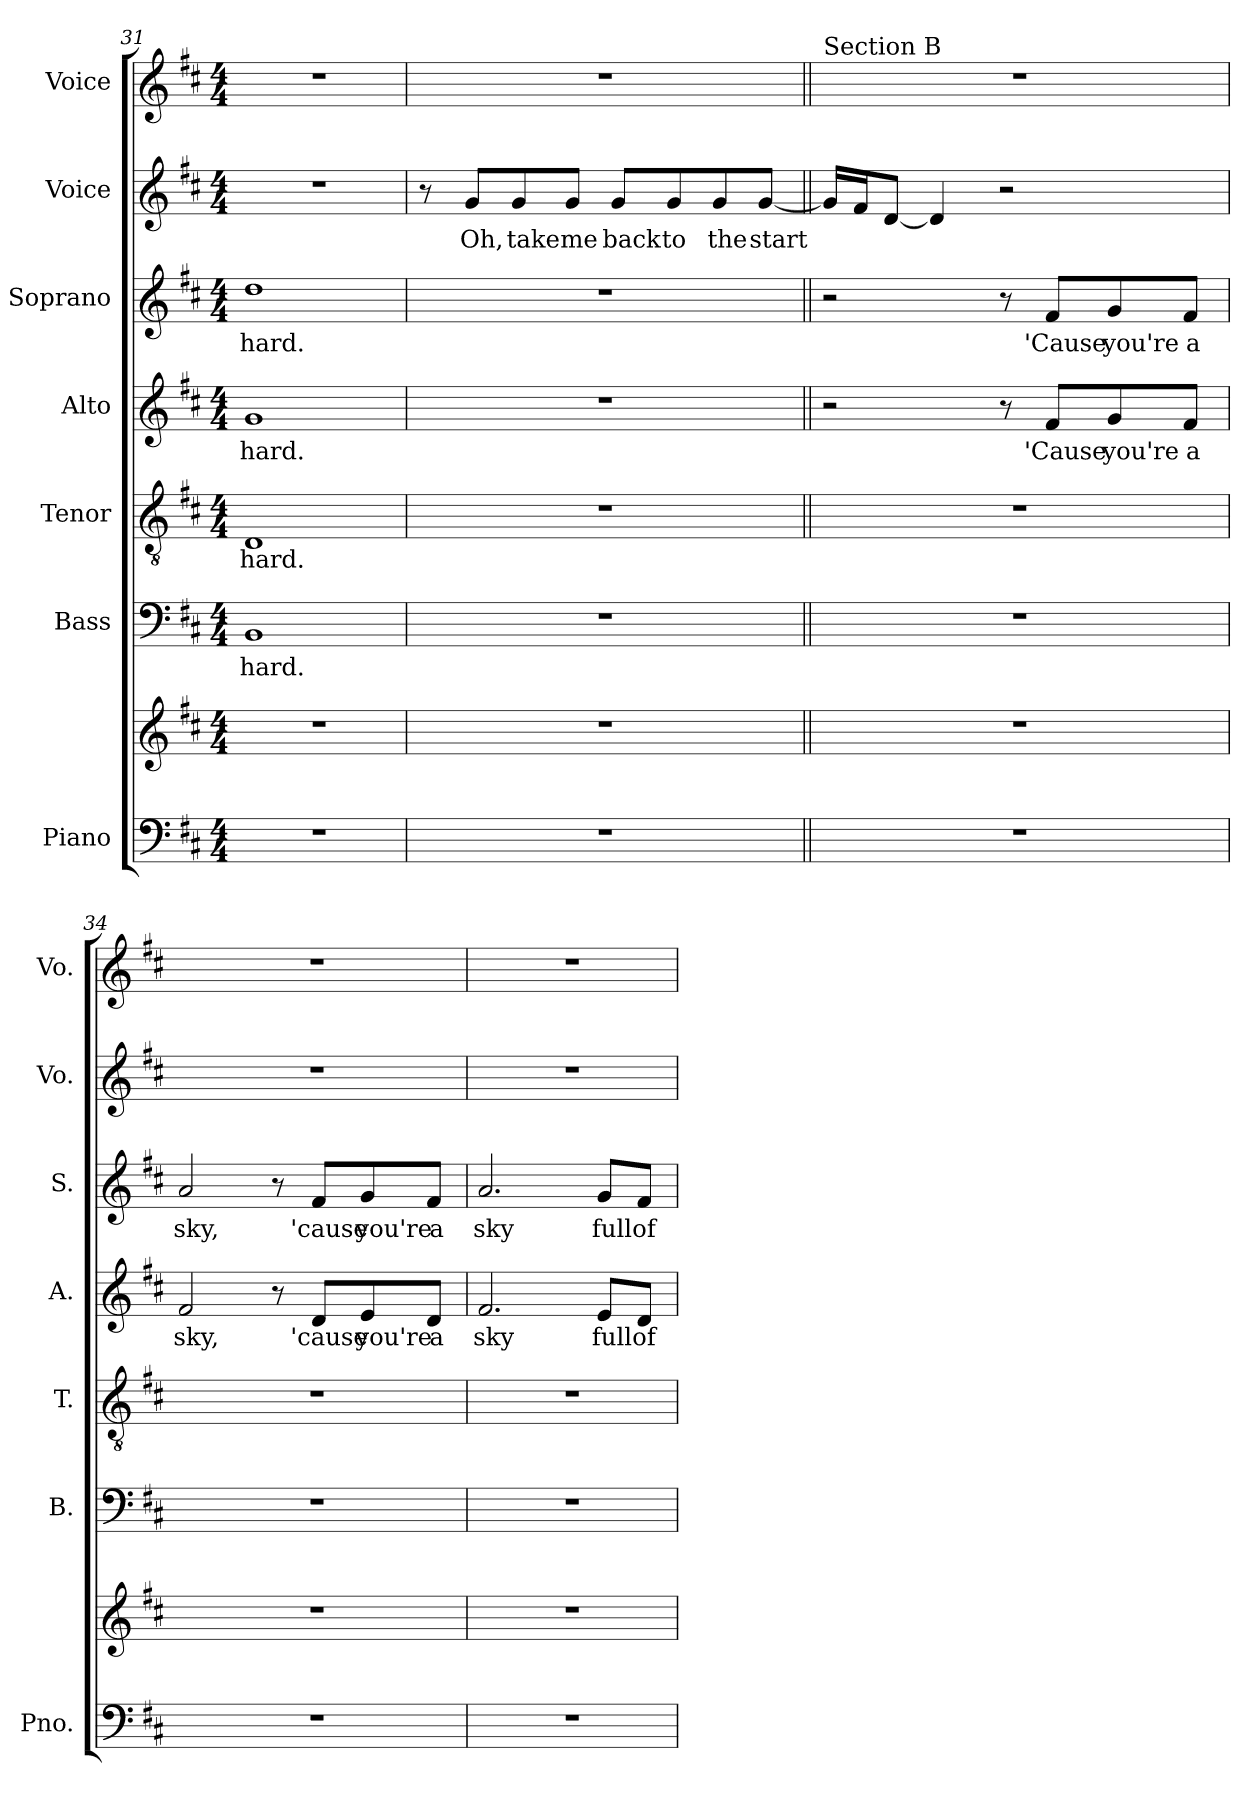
**kern	**kern	**kern	**text	**kern	**text	**kern	**text	**kern	**text	**kern	**text	**kern
*part7	*part7	*part6	*part6	*part5	*part5	*part4	*part4	*part3	*part3	*part2	*part2	*part1
*staff8	*staff7	*staff6	*staff6	*staff5	*staff5	*staff4	*staff4	*staff3	*staff3	*staff2	*staff2	*staff1
*I"Piano	*	*I"Bass	*	*I"Tenor	*	*I"Alto	*	*I"Soprano	*	*I"Voice	*	*I"Voice
*I'Pno.	*	*I'B.	*	*I'T.	*	*I'A.	*	*I'S.	*	*I'Vo.	*	*I'Vo.
*clefF4	*clefG2	*clefF4	*	*clefGv2	*	*clefG2	*	*clefG2	*	*clefG2	*	*clefG2
*k[f#c#]	*k[f#c#]	*k[f#c#]	*	*k[f#c#]	*	*k[f#c#]	*	*k[f#c#]	*	*k[f#c#]	*	*k[f#c#]
*M4/4	*M4/4	*M4/4	*	*M4/4	*	*M4/4	*	*M4/4	*	*M4/4	*	*M4/4
=31	=31	=31	=31	=31	=31	=31	=31	=31	=31	=31	=31	=31
1r	1r	1BB	hard.	1D	hard.	1g	hard.	1dd	hard.	1r	.	1r
!!LO:LB:g=z
=32	=32	=32	=32	=32	=32	=32	=32	=32	=32	=32	=32	=32
1r	1r	1r	.	1r	.	1r	.	1r	.	8r	.	1r
.	.	.	.	.	.	.	.	.	.	8g/L	Oh,	.
.	.	.	.	.	.	.	.	.	.	8g/	take	.
.	.	.	.	.	.	.	.	.	.	8g/J	me	.
.	.	.	.	.	.	.	.	.	.	8g/L	back	.
.	.	.	.	.	.	.	.	.	.	8g/	to	.
.	.	.	.	.	.	.	.	.	.	8g/	the	.
.	.	.	.	.	.	.	.	.	.	[8g/J	start	.
=33||	=33||	=33||	=33||	=33||	=33||	=33||	=33||	=33||	=33||	=33||	=33||	=33||
*	*	*	*	*	*	*	*	*	*	*	*	*MM108
!	!	!	!	!	!	!	!	!	!	!	!	!LO:TX:a:t=Section B
1r	1r	1r	.	1r	.	2r	.	2r	.	16g/LL]	.	1r
.	.	.	.	.	.	.	.	.	.	16f#/J	.	.
.	.	.	.	.	.	.	.	.	.	[8d/J	.	.
.	.	.	.	.	.	.	.	.	.	4d/]	.	.
.	.	.	.	.	.	8r	.	8r	.	2r	.	.
.	.	.	.	.	.	8f#/L	'Cause	8f#/L	'Cause	.	.	.
.	.	.	.	.	.	8g/	you're	8g/	you're	.	.	.
.	.	.	.	.	.	8f#/J	a	8f#/J	a	.	.	.
=34	=34	=34	=34	=34	=34	=34	=34	=34	=34	=34	=34	=34
1r	1r	1r	.	1r	.	2f#/	sky,	2a/	sky,	1r	.	1r
.	.	.	.	.	.	8r	.	8r	.	.	.	.
.	.	.	.	.	.	8d/L	'cause	8f#/L	'cause	.	.	.
.	.	.	.	.	.	8e/	you're	8g/	you're	.	.	.
.	.	.	.	.	.	8d/J	a	8f#/J	a	.	.	.
=35	=35	=35	=35	=35	=35	=35	=35	=35	=35	=35	=35	=35
1r	1r	1r	.	1r	.	2.f#/	sky	2.a/	sky	1r	.	1r
.	.	.	.	.	.	8e/L	full	8g/L	full	.	.	.
.	.	.	.	.	.	8d/J	of	8f#/J	of	.	.	.
=	=	=	=	=	=	=	=	=	=	=	=	=
*-	*-	*-	*-	*-	*-	*-	*-	*-	*-	*-	*-	*-
